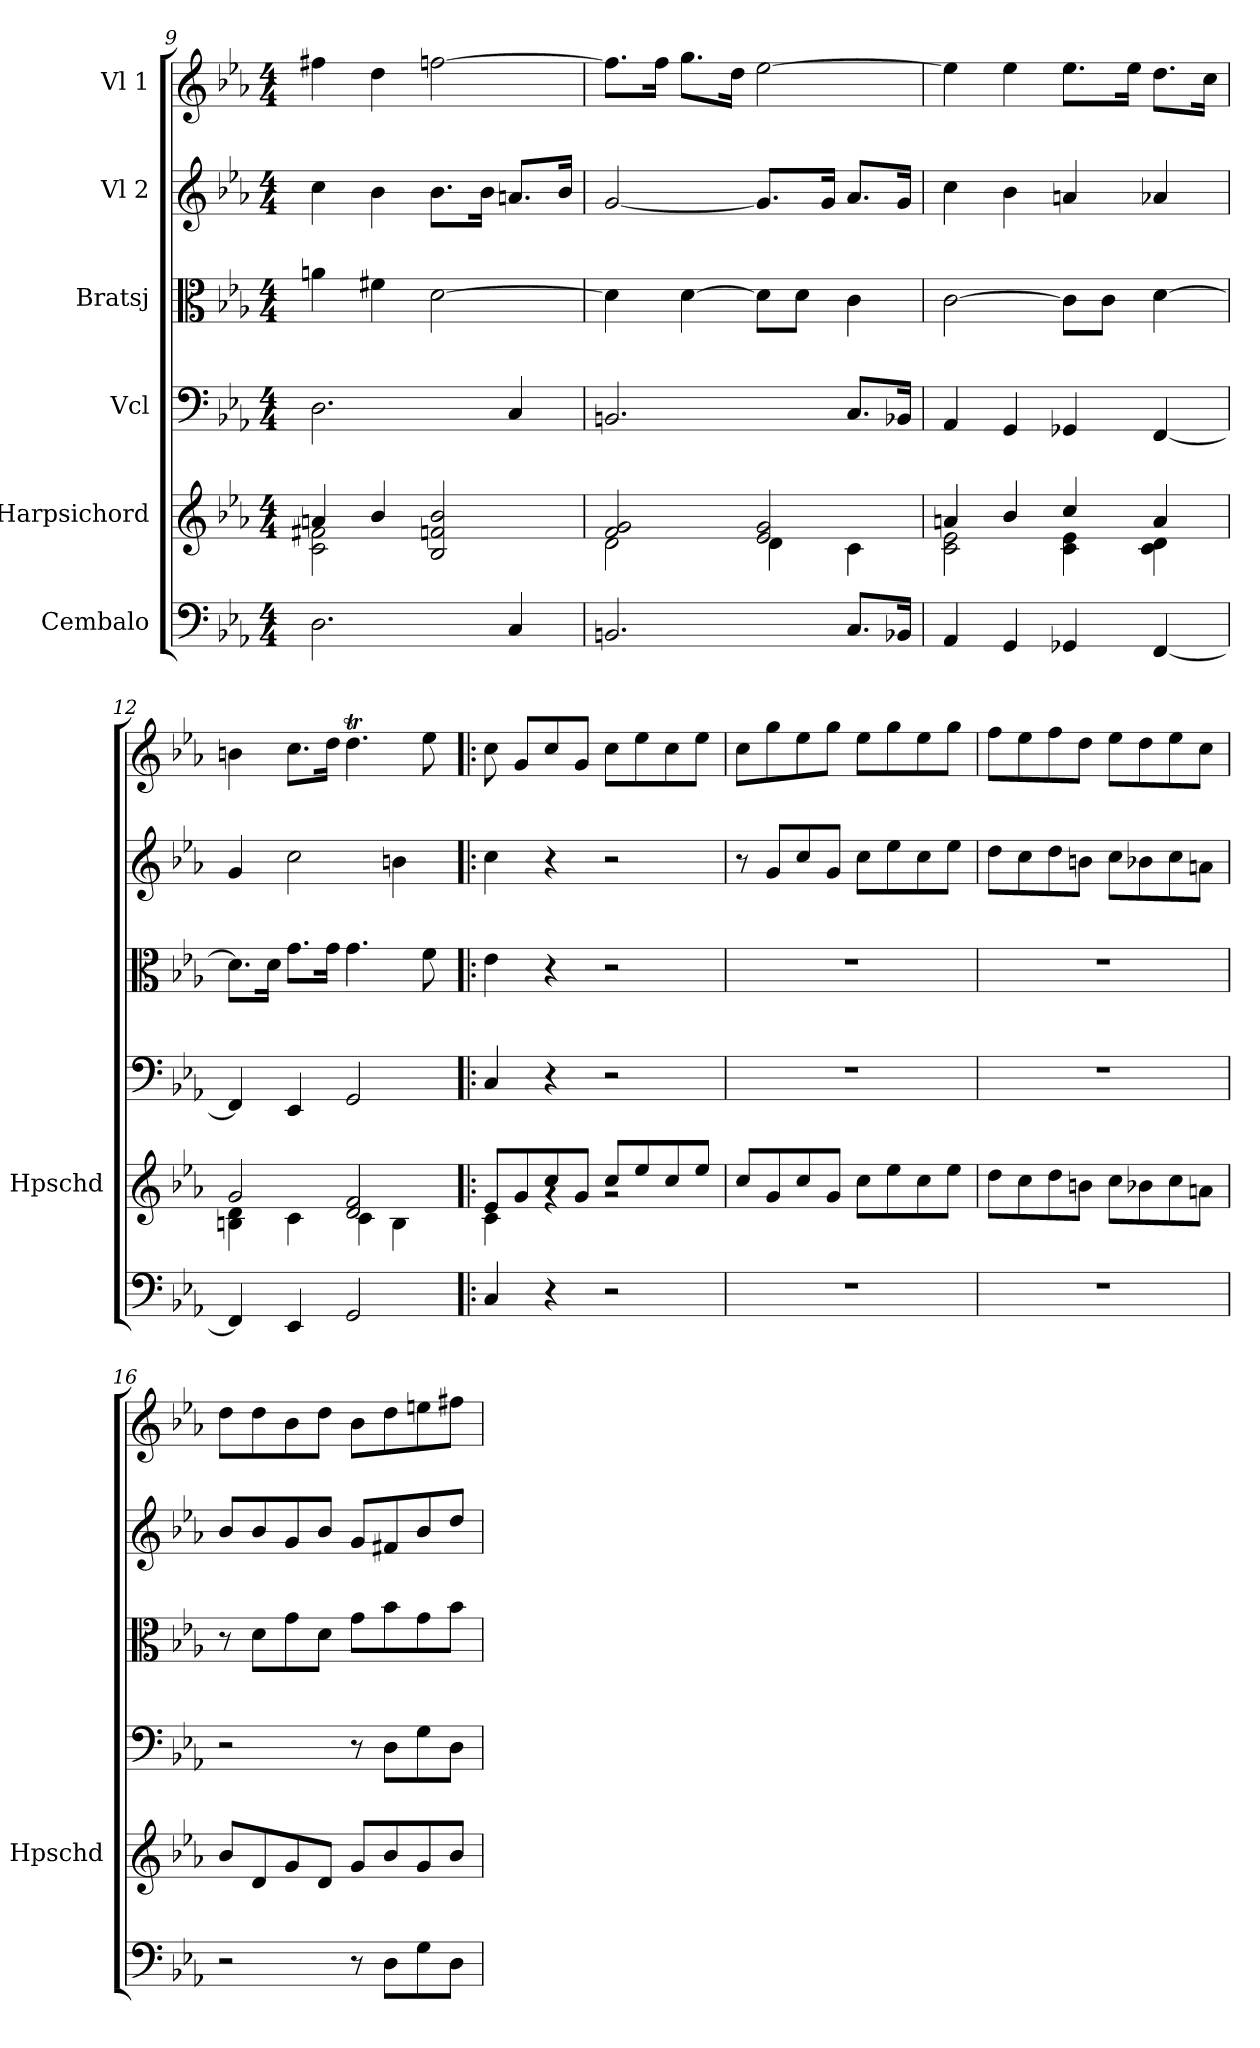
**kern	**kern	**kern	**kern	**kern	**kern
*part6	*part5	*part4	*part3	*part2	*part1
*staff6	*staff5	*staff4	*staff3	*staff2	*staff1
*I"Cembalo	*I"Harpsichord	*I"Vcl	*I"Bratsj	*I"Vl 2	*I"Vl 1
*	*I'Hpschd	*	*	*	*
*clefF4	*clefG2	*clefF4	*clefC3	*clefG2	*clefG2
*k[b-e-a-]	*k[b-e-a-]	*k[b-e-a-]	*k[b-e-a-]	*k[b-e-a-]	*k[b-e-a-]
*M4/4	*M4/4	*M4/4	*M4/4	*M4/4	*M4/4
=9	=9	=9	=9	=9	=9
*	*^	*	*	*	*
2.D\	4an/	2c\ 2f#X\	2.D\	4an\	4cc\	4ff#X\
.	4b-/	.	.	4f#X\	4b-\	4dd\
.	2B-/ 2fn/ 2b-/	2ryy	.	[2d\	8.b-\L	[2ffn\
.	.	.	.	.	16b-\Jk	.
4C/	.	.	4C/	.	8.an/L	.
.	.	.	.	.	16b-/Jk	.
!!LO:PB:g=z
=10	=10	=10	=10	=10	=10	=10
2.BBn/	2f/ 2g/	2d\	2.BBn/	4d\]	[2g/	8.ff\L]
.	.	.	.	.	.	16ff\Jk
.	.	.	.	[4d\	.	8.gg\L
.	.	.	.	.	.	16dd\Jk
.	2e-/ 2g/	4d\	.	8d\L]	8.g/L]	[2ee-\
.	.	.	.	8d\J	.	.
.	.	.	.	.	16g/Jk	.
8.C/L	.	4c\	8.C/L	4c\	8.a-/L	.
16BB-X/Jk	.	.	16BB-X/Jk	.	16g/Jk	.
=11	=11	=11	=11	=11	=11	=11
4AA-/	4an/	2c\ 2e-\	4AA-/	[2c\	4cc\	4ee-\]
4GG/	4b-/	.	4GG/	.	4b-\	4ee-\
4GG-X/	4cc/	4c\ 4e-\	4GG-X/	8c\L]	4an/	8.ee-\L
.	.	.	.	8c\J	.	.
.	.	.	.	.	.	16ee-\Jk
[4FF/	4a/	4c\ 4d\	[4FF/	[4d\	4a-X/	8.dd\L
.	.	.	.	.	.	16cc\Jk
=12	=12	=12	=12	=12	=12	=12
4FF/]	2g/	4Bn\ 4d\	4FF/]	8.d\L]	4g/	4bn\
.	.	.	.	16d\Jk	.	.
4EE-/	.	4c\	4EE-/	8.g\L	2cc\	8.cc\L
.	.	.	.	16g\Jk	.	16dd\Jk
2GG/	2d/ 2f/	4c\	2GG/	4.g\	.	4.ddt\
.	.	4B\	.	.	4bn\	.
.	.	.	.	8f\	.	8ee-\
=13!|:	=13!|:	=13!|:	=13!|:	=13!|:	=13!|:	=13!|:
*	*	*	*	*	*	*MM130
4C/	8e-/L	4c\	4C/	4e-\	4cc\	8cc\
.	8g/	.	.	.	.	8g/L
4r	8cc/	4rg	4r	4r	4r	8cc/
.	8g/J	.	.	.	.	8g/J
2r	8cc/L	2rg	2r	2r	2r	8cc\L
.	8ee-/	.	.	.	.	8ee-\
.	8cc/	.	.	.	.	8cc\
.	8ee-/J	.	.	.	.	8ee-\J
*	*v	*v	*	*	*	*
!!LO:LB:g=z
=14	=14	=14	=14	=14	=14
1r	8cc/L	1r	1r	8r	8cc\L
.	8g/	.	.	8g/L	8gg\
.	8cc/	.	.	8cc/	8ee-\
.	8g/J	.	.	8g/J	8gg\J
.	8cc\L	.	.	8cc\L	8ee-\L
.	8ee-\	.	.	8ee-\	8gg\
.	8cc\	.	.	8cc\	8ee-\
.	8ee-\J	.	.	8ee-\J	8gg\J
=15	=15	=15	=15	=15	=15
1r	8dd\L	1r	1r	8dd\L	8ff\L
.	8cc\	.	.	8cc\	8ee-\
.	8dd\	.	.	8dd\	8ff\
.	8bn\J	.	.	8bn\J	8dd\J
.	8cc\L	.	.	8cc\L	8ee-\L
.	8b-X\	.	.	8b-X\	8dd\
.	8cc\	.	.	8cc\	8ee-\
.	8an\J	.	.	8an\J	8cc\J
=16	=16	=16	=16	=16	=16
2r	8b-/L	2r	8r	8b-/L	8dd\L
.	8d/	.	8d\L	8b-/	8dd\
.	8g/	.	8g\	8g/	8b-\
.	8d/J	.	8d\J	8b-/J	8dd\J
8r	8g/L	8r	8g\L	8g/L	8b-\L
8D\L	8b-/	8D\L	8b-\	8f#X/	8dd\
8G\	8g/	8G\	8g\	8b-/	8een\
8D\J	8b-/J	8D\J	8b-\J	8dd/J	8ff#X\J
=	=	=	=	=	=
*-	*-	*-	*-	*-	*-
